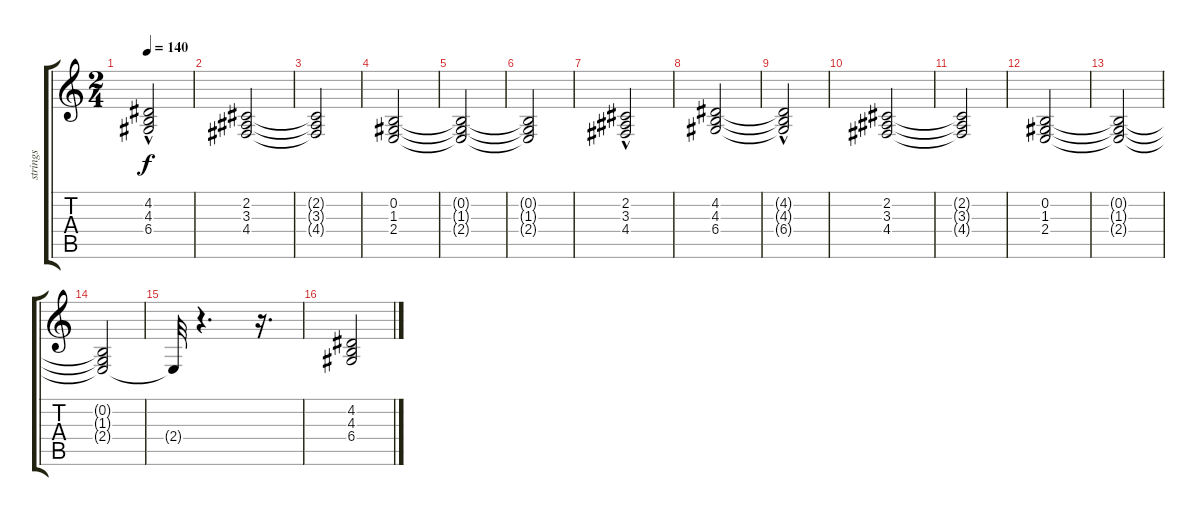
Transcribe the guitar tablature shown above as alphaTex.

\track ("strings" "strings") {instrument synthstrings2}
\staff {score tabs}
\tuning (E4 B3 G3 D3 A2 E2) {hide}
\ts (2 4)
\tempo 140
\clef g2
\ks c
(4.2{t} 4.3{hac t} 6.4{t}).2{dy f} |
(2.2 3.3 4.4).2 |
(2.2{t} 3.3{t} 4.4{t}).2 |
(0.2 1.3 2.4).2 |
(0.2{t} 1.3{t} 2.4{t}).2 |
(0.2{t} 1.3{t} 2.4{t}).2 |
(2.2{hac} 3.3 4.4).2 |
(4.2 4.3 6.4).2 |
(4.2{t} 4.3{hac t} 6.4{t}).2 |
(2.2 3.3 4.4).2 |
(2.2{t} 3.3{t} 4.4{t}).2 |
(0.2 1.3 2.4).2 |
(0.2{t} 1.3{t} 2.4{t}).2 |
(0.2{t} 1.3{t} 2.4{t}).2 |
2.4{t}.32 r.4{d} r.16{d} |
(4.2 4.3 6.4).2
